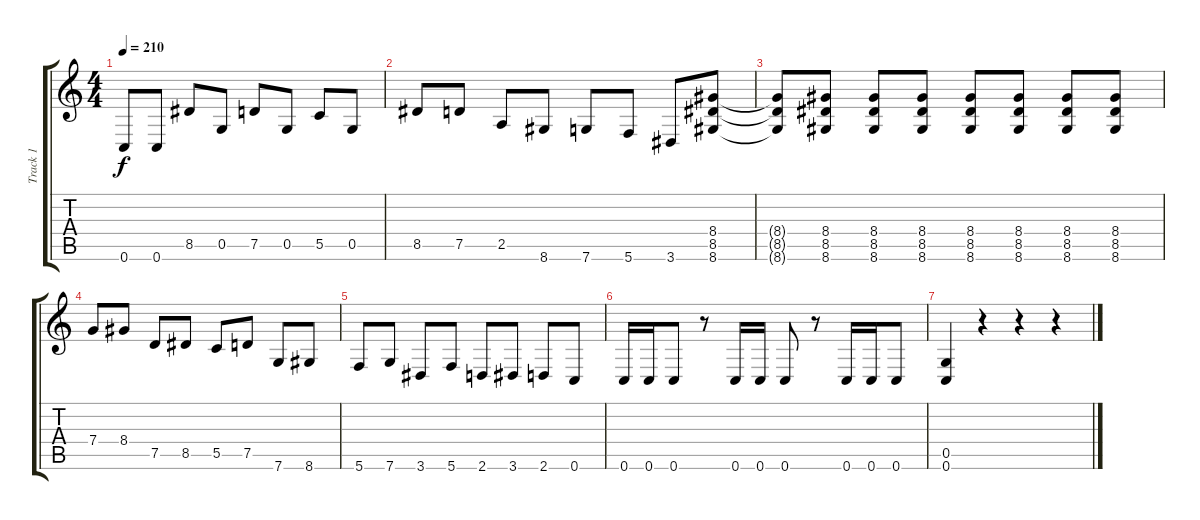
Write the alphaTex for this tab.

\track ("Track 1" "Track 1") {instrument distortionguitar}
\staff {score tabs}
\tuning (D4 A3 F3 C3 G2 C2) {hide}
\ts (4 4)
\tempo 210
\clef g2
\ks c
0.6{t}.8{dy f} 0.6.8 8.5.8 0.5.8 7.5.8 0.5.8 5.5.8 0.5.8 |
8.5.8 7.5.8 2.5.8 8.6.8 7.6.8 5.6.8 3.6.8 (8.4 8.5 8.6).8 |
(8.4{t} 8.5{t} 8.6{t}).8 (8.4 8.5 8.6).8 (8.4 8.5 8.6).8 (8.4 8.5 8.6).8 (8.4 8.5 8.6).8 (8.4 8.5 8.6).8 (8.4 8.5 8.6).8 (8.4 8.5 8.6).8 |
7.4.8 8.4.8 7.5.8 8.5.8 5.5.8 7.5.8 7.6.8 8.6.8 |
5.6.8 7.6.8 3.6.8 5.6.8 2.6.8 3.6.8 2.6.8 0.6.8 |
0.6.16 0.6.16 0.6.8 r.8 0.6.16 0.6.16 0.6.8 r.8 0.6.16 0.6.16 0.6.8 |
(0.5 0.6).4 r.4 r.4 r.4
